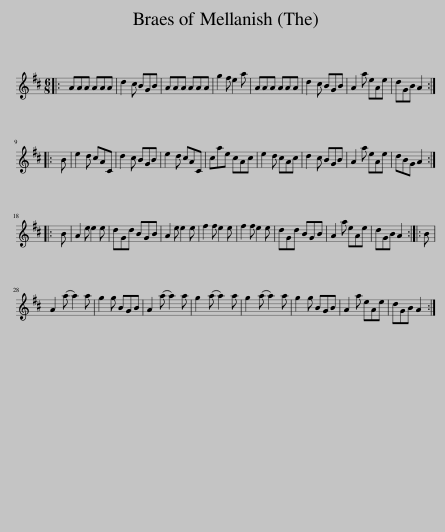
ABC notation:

X:1
L:1/8
M:6/8
I:linebreak $
K:D
V:1 treble
V:1
|: AAA AAA | d2 c BGB | AAA AAA | g2 f e2 a | AAA AAA | %5
 d2 c BGB | A2 a eAe | dGB A2 ::$ B | e2 d cAC | %10
 d2 c BGB | e2 d cAC | cae cAc | e2 d cAc | d2 c BGB | %15
 A2 a eAe | dBG A2 ::$ B | A2 e e2 e | dGd BGB | %20
 A2 e e2 e | f2 f e2 e | f2 f e2 e | dGd BGB | A2 a eAe | %25
 dGB A2 :: B |$ A2 (a a2) a | g2 g BGB | A2 (a a2) a | %30
 g2 (a a2) a | g2 (a a2) a | g2 g BGB | A2 a eAe | dGB A2 :| %35
